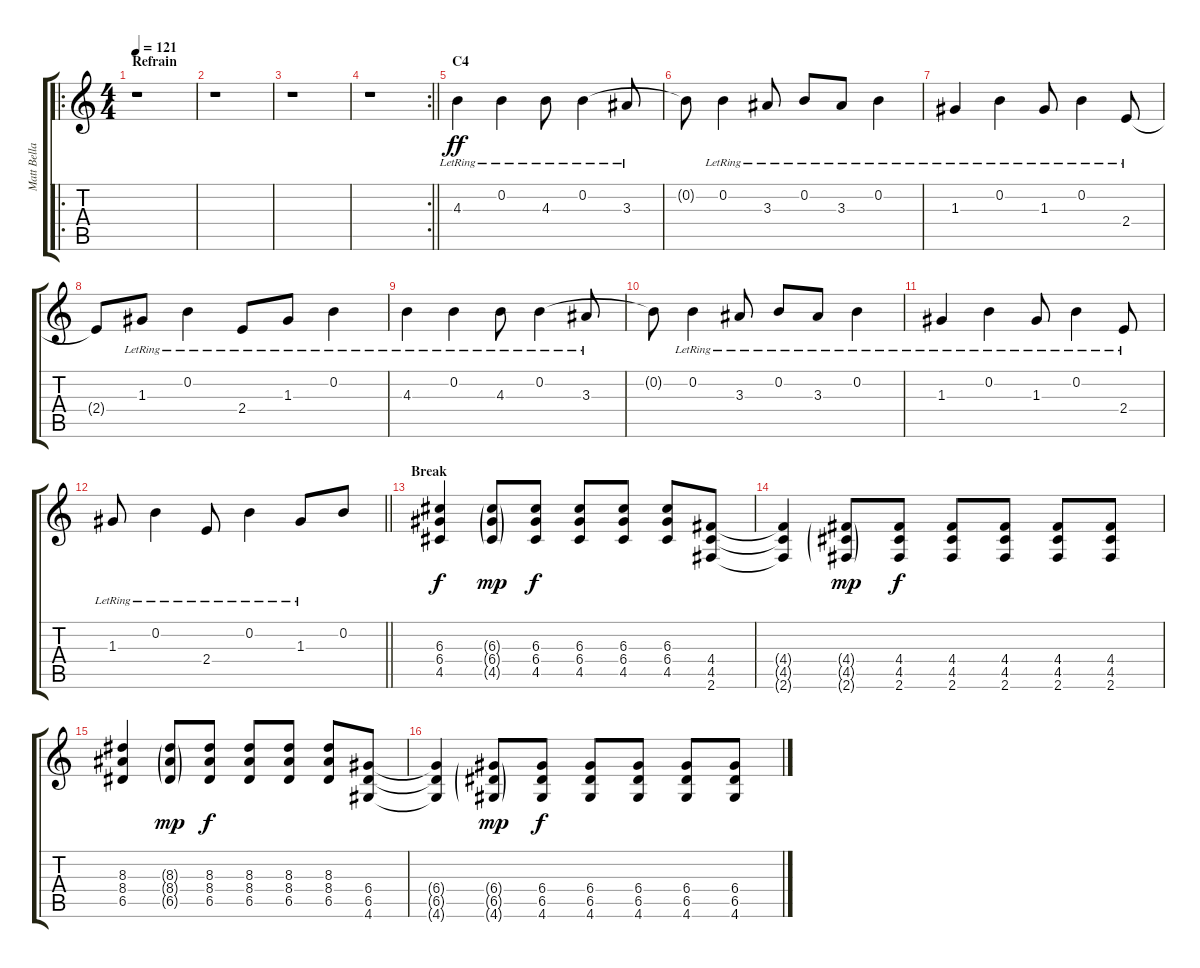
\track ("Matt Bellamy (Guitare)" "Matt Bella") {instrument electricguitarclean}
\staff {score tabs}
\tuning (E4 B3 G3 D3 A2 E2) {hide}
\ro
\ts (4 4)
\section ("" "Refrain")
\tempo 121
\clef g2
\ks c
r.1{dy f} |
r.1 |
r.1 |
\rc 2
\barLineRight lightlight
r.1 |
\section ("" "C4")
4.3{lr}.4{dy ff volume 10} 0.2{lr}.4 4.3{lr}.8 0.2{lr}.4 3.3{lr}.8 |
0.2{t}.8 0.2{lr}.4 3.3{lr}.8 0.2{lr}.8 3.3{lr}.8 0.2{lr}.4 |
1.3{lr}.4 0.2{lr}.4 1.3{lr}.8 0.2{lr}.4 2.4{lr}.8 |
2.4{t}.8 1.3{lr}.8 0.2{lr}.4 2.4{lr}.8 1.3{lr}.8 0.2{lr}.4 |
4.3{lr}.4 0.2{lr}.4 4.3{lr}.8 0.2{lr}.4 3.3{lr}.8 |
0.2{t}.8 0.2{lr}.4 3.3{lr}.8 0.2{lr}.8 3.3{lr}.8 0.2{lr}.4 |
1.3{lr}.4 0.2{lr}.4 1.3{lr}.8 0.2{lr}.4 2.4{lr}.8 |
\barLineRight lightlight
1.3{lr}.8 0.2{lr}.4 2.4{lr}.8 0.2{lr}.4 1.3{lr}.8 0.2.8 |
\section ("" "Break")
(6.3 6.4 4.5).4{dy f instrument distortionguitar} (6.3{g} 6.4{g} 4.5{g}).8{dy mp} (6.3 6.4 4.5).8{dy f} (6.3 6.4 4.5).8 (6.3 6.4 4.5).8 (6.3 6.4 4.5).8 (4.4 4.5 2.6).8 |
(4.4{t} 4.5{t} 2.6{t}).4 (4.4{g} 4.5{g} 2.6{g}).8{dy mp} (4.4 4.5 2.6).8{dy f} (4.4 4.5 2.6).8 (4.4 4.5 2.6).8 (4.4 4.5 2.6).8 (4.4 4.5 2.6).8 |
(8.3 8.4 6.5).4 (8.3{g} 8.4{g} 6.5{g}).8{dy mp} (8.3 8.4 6.5).8{dy f} (8.3 8.4 6.5).8 (8.3 8.4 6.5).8 (8.3 8.4 6.5).8 (6.4 6.5 4.6).8 |
(6.4{t} 6.5{t} 4.6{t}).4 (6.4{g} 6.5{g} 4.6{g}).8{dy mp} (6.4 6.5 4.6).8{dy f} (6.4 6.5 4.6).8 (6.4 6.5 4.6).8 (6.4 6.5 4.6).8 (6.4 6.5 4.6).8
